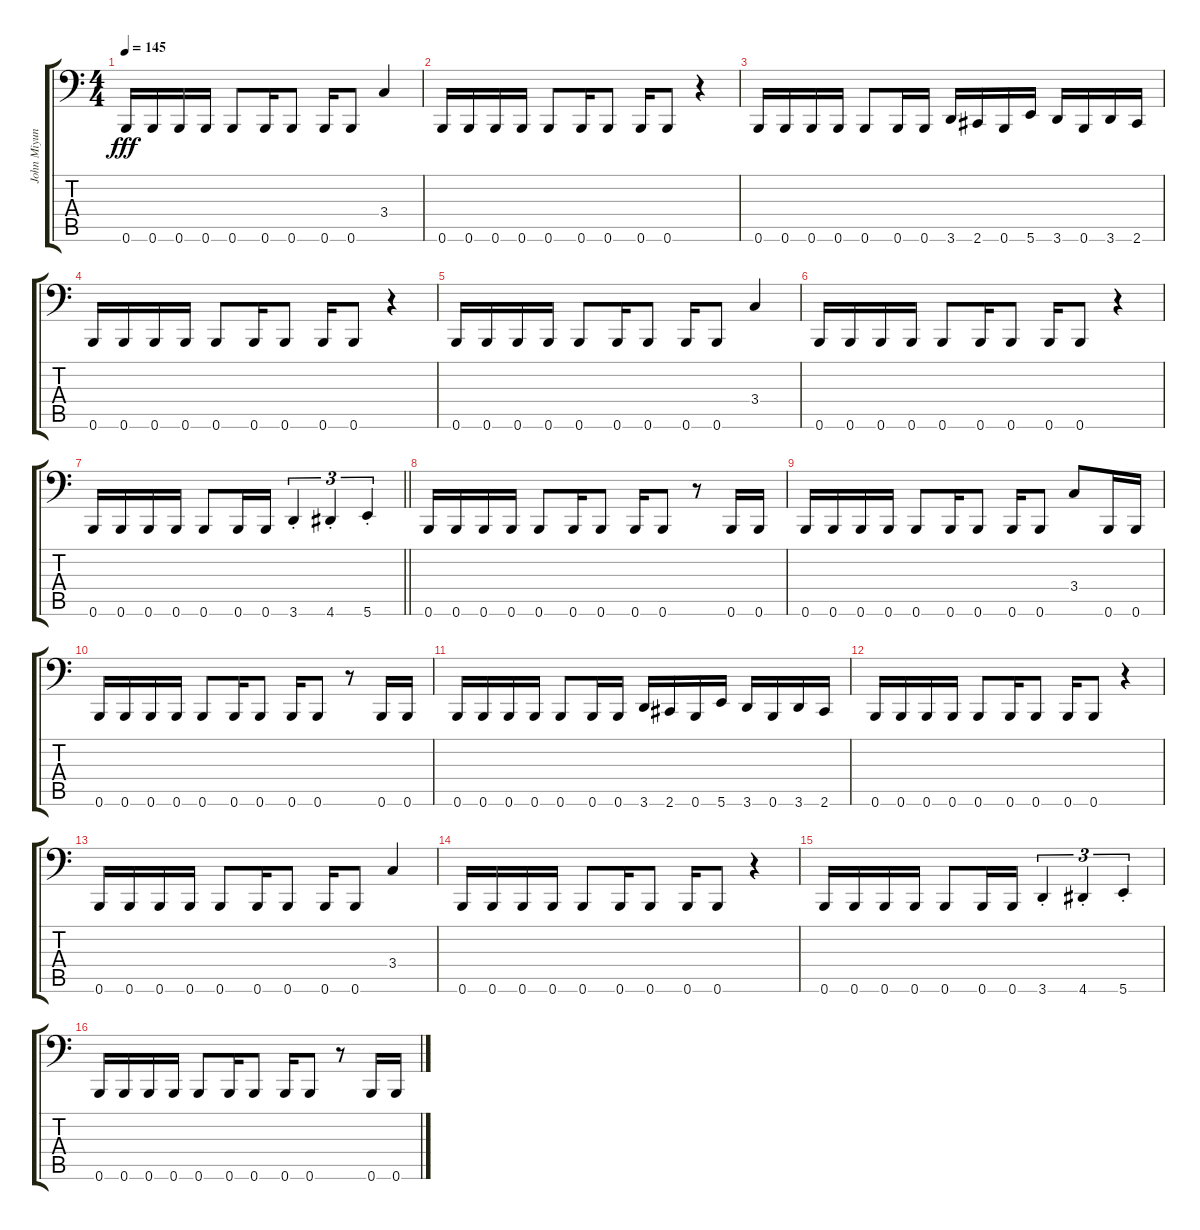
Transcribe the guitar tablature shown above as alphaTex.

\track ("John Miyung" "John Miyun") {instrument electricbassfinger}
\staff {score tabs}
\tuning (C3 G2 D2 A1 E1 B0) {hide}
\ts (4 4)
\tempo 145
\clef f4
\ks c
0.6.16{dy fff} 0.6.16 0.6.16 0.6.16 0.6.8 0.6.16 0.6.8 0.6.16 0.6.8 3.4.4 |
0.6.16 0.6.16 0.6.16 0.6.16 0.6.8 0.6.16 0.6.8 0.6.16 0.6.8 r.4 |
0.6.16 0.6.16 0.6.16 0.6.16 0.6.8 0.6.16 0.6.16 3.6.16 2.6.16 0.6.16 5.6.16 3.6.16 0.6.16 3.6.16 2.6.16 |
0.6.16 0.6.16 0.6.16 0.6.16 0.6.8 0.6.16 0.6.8 0.6.16 0.6.8 r.4 |
0.6.16 0.6.16 0.6.16 0.6.16 0.6.8 0.6.16 0.6.8 0.6.16 0.6.8 3.4.4 |
0.6.16 0.6.16 0.6.16 0.6.16 0.6.8 0.6.16 0.6.8 0.6.16 0.6.8 r.4 |
\barLineRight lightlight
0.6.16 0.6.16 0.6.16 0.6.16 0.6.8 0.6.16 0.6.16 3.6{st}.4{tu (3 2)} 4.6{st}.4{tu (3 2)} 5.6{st}.4{tu (3 2)} |
0.6.16 0.6.16 0.6.16 0.6.16 0.6.8 0.6.16 0.6.8 0.6.16 0.6.8 r.8 0.6.16 0.6.16 |
0.6.16 0.6.16 0.6.16 0.6.16 0.6.8 0.6.16 0.6.8 0.6.16 0.6.8 3.4.8 0.6.16 0.6.16 |
0.6.16 0.6.16 0.6.16 0.6.16 0.6.8 0.6.16 0.6.8 0.6.16 0.6.8 r.8 0.6.16 0.6.16 |
0.6.16 0.6.16 0.6.16 0.6.16 0.6.8 0.6.16 0.6.16 3.6.16 2.6.16 0.6.16 5.6.16 3.6.16 0.6.16 3.6.16 2.6.16 |
0.6.16 0.6.16 0.6.16 0.6.16 0.6.8 0.6.16 0.6.8 0.6.16 0.6.8 r.4 |
0.6.16 0.6.16 0.6.16 0.6.16 0.6.8 0.6.16 0.6.8 0.6.16 0.6.8 3.4.4 |
0.6.16 0.6.16 0.6.16 0.6.16 0.6.8 0.6.16 0.6.8 0.6.16 0.6.8 r.4 |
0.6.16 0.6.16 0.6.16 0.6.16 0.6.8 0.6.16 0.6.16 3.6{st}.4{tu (3 2)} 4.6{st}.4{tu (3 2)} 5.6{st}.4{tu (3 2)} |
0.6.16 0.6.16 0.6.16 0.6.16 0.6.8 0.6.16 0.6.8 0.6.16 0.6.8 r.8 0.6.16 0.6.16
